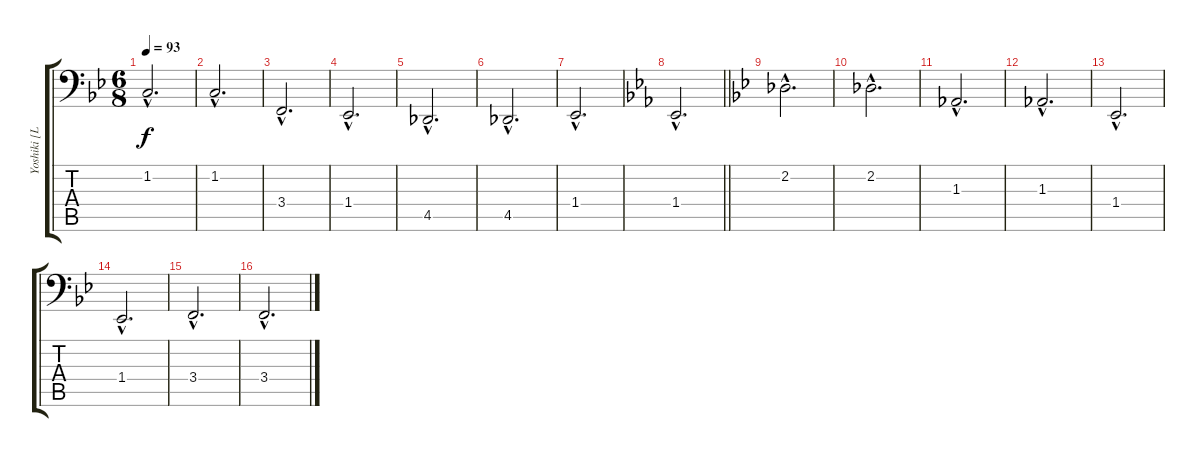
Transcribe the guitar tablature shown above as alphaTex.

\track ("Yoshiki [L]" "Yoshiki [L") {instrument acousticgrandpiano}
\staff {score tabs}
\tuning (E3 B2 G2 D2 A1 E1) {hide}
\ts (6 8)
\tempo 93
\clef f4
\ks bb
1.2{hac}.2{d dy f} |
1.2{hac}.2{d} |
3.4{hac}.2{d} |
1.4{hac}.2{d} |
4.5{hac}.2{d} |
4.5{hac}.2{d} |
1.4{hac}.2{d} |
\barLineRight lightlight
\ks eb
1.4{hac}.2{d} |
\ks bb
2.2{hac}.2{d} |
2.2{hac}.2{d} |
1.3{hac}.2{d} |
1.3{hac}.2{d} |
1.4{hac}.2{d} |
1.4{hac}.2{d} |
3.4{hac}.2{d} |
3.4{hac}.2{d}
